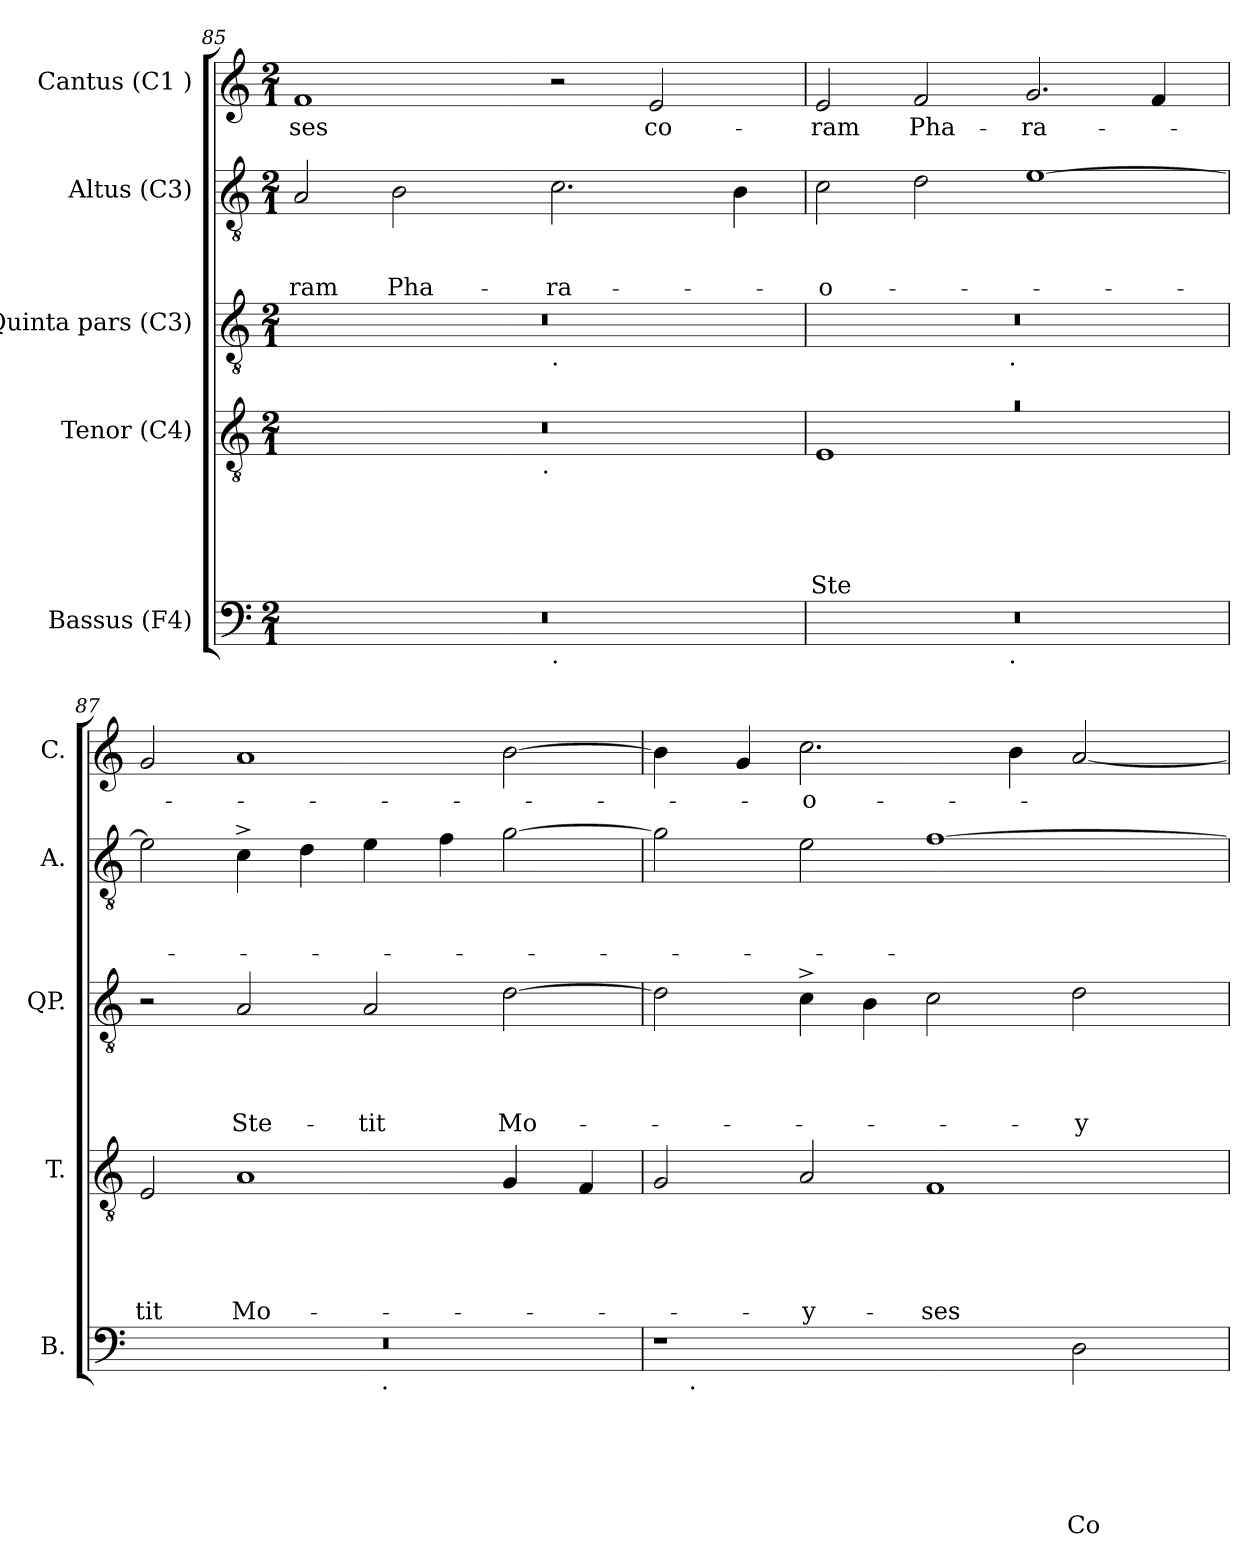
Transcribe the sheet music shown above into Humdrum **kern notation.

**kern	**text	**text	**text	**text	**text	**text	**kern	**text	**text	**text	**text	**text	**kern	**text	**text	**text	**text	**kern	**text	**text	**text	**kern	**text
*part5	*part5	*part5	*part5	*part5	*part5	*part5	*part4	*part4	*part4	*part4	*part4	*part4	*part3	*part3	*part3	*part3	*part3	*part2	*part2	*part2	*part2	*part1	*part1
*staff5	*staff5	*staff5	*staff5	*staff5	*staff5	*staff5	*staff4	*staff4	*staff4	*staff4	*staff4	*staff4	*staff3	*staff3	*staff3	*staff3	*staff3	*staff2	*staff2	*staff2	*staff2	*staff1	*staff1
*I"Bassus (F4)	*	*	*	*	*	*	*I"Tenor (C4)	*	*	*	*	*	*I"Quinta pars (C3)	*	*	*	*	*I"Altus (C3)	*	*	*	*I"Cantus (C1 )	*
*I'B.	*	*	*	*	*	*	*I'T.	*	*	*	*	*	*I'QP.	*	*	*	*	*I'A.	*	*	*	*I'C.	*
*clefF4	*	*	*	*	*	*	*clefGv2	*	*	*	*	*	*clefGv2	*	*	*	*	*clefGv2	*	*	*	*clefG2	*
*k[]	*	*	*	*	*	*	*k[]	*	*	*	*	*	*k[]	*	*	*	*	*k[]	*	*	*	*k[]	*
*C:	*	*	*	*	*	*	*C:	*	*	*	*	*	*C:	*	*	*	*	*C:	*	*	*	*C:	*
*M2/1	*	*	*	*	*	*	*M2/1	*	*	*	*	*	*M2/1	*	*	*	*	*M2/1	*	*	*	*M2/1	*
=85	=85	=85	=85	=85	=85	=85	=85	=85	=85	=85	=85	=85	=85	=85	=85	=85	=85	=85	=85	=85	=85	=85	=85
!	!	!	!	!	!	!	!	!	!	!	!	!	!	!	!	!	!	!	!	!	!LO:LY:b	!	!LO:LY:b
*^	*	*	*	*	*	*	*^	*	*	*	*	*	*^	*	*	*	*	*	*	*	*	*	*
0r	1ryy	.	.	.	.	.	.	0r	3%2ryy	.	.	.	.	.	0r	1ryy	.	.	.	.	2A/	.	.	-ram	1f	-ses
!	!	!	!	!	!	!	!	!	!	!	!	!	!	!	!	!	!	!	!	!	!	!	!	!LO:LY:b	!	!
.	.	.	.	.	.	.	.	.	.	.	.	.	.	.	.	.	.	.	.	.	2B\	.	.	Pha-	.	.
.	.	.	.	.	.	.	.	.	6ryy	.	.	.	.	.	.	.	.	.	.	.	.	.	.	.	.	.
.	.	.	.	.	.	.	.	.	12...ryy	.	.	.	.	.	.	.	.	.	.	.	.	.	.	.	.	.
!	!	!	!	!	!	!	!	!	!LO:TX:b:t=.	!	!	!	!	!	!	!	!	!	!	!	!	!	!	!	!	!
.	.	.	.	.	.	.	.	.	3%2ryy	.	.	.	.	.	.	.	.	.	.	.	.	.	.	.	.	.
!	!	!	!	!	!	!	!	!	!	!	!	!	!	!	!	!LO:TX:b:t=.	!	!	!	!	!	!	!	!	!	!
!	!LO:TX:b:t=.	!	!	!	!	!	!	!	!	!	!	!	!	!	!	!	!	!	!	!	!	!	!	!	!	!
!	!	!	!	!	!	!	!	!	!	!	!	!	!	!	!	!	!	!	!	!	!	!	!	!LO:LY:b	!	!
.	1ryy	.	.	.	.	.	.	.	.	.	.	.	.	.	.	1ryy	.	.	.	.	2.c\	.	.	-ra-	2r	.
!	!	!	!	!	!	!	!	!	!	!	!	!	!	!	!	!	!	!	!	!	!	!	!	!	!	!LO:LY:b
.	.	.	.	.	.	.	.	.	.	.	.	.	.	.	.	.	.	.	.	.	.	.	.	.	2e/	co-
.	.	.	.	.	.	.	.	.	3ryy	.	.	.	.	.	.	.	.	.	.	.	.	.	.	.	.	.
.	.	.	.	.	.	.	.	.	.	.	.	.	.	.	.	.	.	.	.	.	4B\	.	.	.	.	.
.	.	.	.	.	.	.	.	.	96ryy	.	.	.	.	.	.	.	.	.	.	.	.	.	.	.	.	.
=86	=86	=86	=86	=86	=86	=86	=86	=86	=86	=86	=86	=86	=86	=86	=86	=86	=86	=86	=86	=86	=86	=86	=86	=86	=86	=86
!	!	!	!	!	!	!	!	!LO:N:vis=1	!	!	!	!	!	!LO:LY:b	!	!	!	!	!	!	!	!	!	!LO:LY:b	!	!LO:LY:b
0r	2ryy	.	.	.	.	.	.	0ra	1E	.	.	.	.	Ste-	0r	2ryy	.	.	.	.	2c\	.	.	-o-	2e/	-ram
!	!	!	!	!	!	!	!	!	!	!	!	!	!	!	!	!	!	!	!	!	!	!	!	!	!	!LO:LY:b
.	4...ryy	.	.	.	.	.	.	.	.	.	.	.	.	.	.	4...ryy	.	.	.	.	2d\	.	.	.	2f/	Pha-
!	!	!	!	!	!	!	!	!	!	!	!	!	!	!	!	!LO:TX:b:t=.	!	!	!	!	!	!	!	!	!	!
!	!LO:TX:b:t=.	!	!	!	!	!	!	!	!	!	!	!	!	!	!	!	!	!	!	!	!	!	!	!	!	!
.	1ryy	.	.	.	.	.	.	.	.	.	.	.	.	.	.	1ryy	.	.	.	.	.	.	.	.	.	.
!	!	!	!	!	!	!	!	!	!	!	!	!	!	!	!	!	!	!	!	!	!	!	!	!	!	!LO:LY:b
.	.	.	.	.	.	.	.	.	1ryy	.	.	.	.	.	.	.	.	.	.	.	[>1e	.	.	.	2.g/	-ra-
.	.	.	.	.	.	.	.	.	.	.	.	.	.	.	.	.	.	.	.	.	.	.	.	.	4f/	.
.	32ryy	.	.	.	.	.	.	.	.	.	.	.	.	.	.	32ryy	.	.	.	.	.	.	.	.	.	.
!!LO:PB:g=z
=87	=87	=87	=87	=87	=87	=87	=87	=87	=87	=87	=87	=87	=87	=87	=87	=87	=87	=87	=87	=87	=87	=87	=87	=87	=87	=87
!	!	!	!	!	!	!	!	!	!	!	!	!	!	!LO:LY:b	!	!	!	!	!	!	!	!	!	!	!	!
*	*	*	*	*	*	*	*	*v	*v	*	*	*	*	*	*	*	*	*	*	*	*	*	*	*	*	*
*	*	*	*	*	*	*	*	*	*	*	*	*	*	*v	*v	*	*	*	*	*	*	*	*	*	*
0r	1ryy	.	.	.	.	.	.	2E/	.	.	.	.	-tit	2r	.	.	.	.	2e\]	.	.	.	2g/	.
!	!	!	!	!	!	!	!	!	!	!	!	!	!LO:LY:b	!	!	!	!	!LO:LY:b	!	!	!	!	!	!
.	.	.	.	.	.	.	.	1A	.	.	.	.	Mo-	2A/	.	.	.	Ste-	4c^>\	.	.	.	1a	.
.	.	.	.	.	.	.	.	.	.	.	.	.	.	.	.	.	.	.	4d\	.	.	.	.	.
!	!	!	!	!	!	!	!	!	!	!	!	!	!	!	!	!	!	!LO:LY:b	!	!	!	!	!	!
.	32ryy	.	.	.	.	.	.	.	.	.	.	.	.	2A/	.	.	.	-tit	4e\	.	.	.	.	.
!	!LO:TX:b:t=.	!	!	!	!	!	!	!	!	!	!	!	!	!	!	!	!	!	!	!	!	!	!	!
.	2ryy	.	.	.	.	.	.	.	.	.	.	.	.	.	.	.	.	.	.	.	.	.	.	.
.	.	.	.	.	.	.	.	.	.	.	.	.	.	.	.	.	.	.	4f\	.	.	.	.	.
!	!	!	!	!	!	!	!	!	!	!	!	!	!	!	!	!	!	!LO:LY:b	!	!	!	!	!	!
.	.	.	.	.	.	.	.	4G/	.	.	.	.	.	[>2d\	.	.	.	Mo-	[>2g\	.	.	.	[>2b\	.
.	4...ryy	.	.	.	.	.	.	.	.	.	.	.	.	.	.	.	.	.	.	.	.	.	.	.
.	.	.	.	.	.	.	.	4F/	.	.	.	.	.	.	.	.	.	.	.	.	.	.	.	.
=88	=88	=88	=88	=88	=88	=88	=88	=88	=88	=88	=88	=88	=88	=88	=88	=88	=88	=88	=88	=88	=88	=88	=88	=88
1r	16.ryy	.	.	.	.	.	.	2G/	.	.	.	.	.	2d\]	.	.	.	.	2g\]	.	.	.	4b\]	.
!	!LO:TX:b:t=.	!	!	!	!	!	!	!	!	!	!	!	!	!	!	!	!	!	!	!	!	!	!	!
.	1ryy	.	.	.	.	.	.	.	.	.	.	.	.	.	.	.	.	.	.	.	.	.	.	.
.	.	.	.	.	.	.	.	.	.	.	.	.	.	.	.	.	.	.	.	.	.	.	4g/	.
!	!	!	!	!	!	!	!	!	!	!	!	!	!LO:LY:b	!	!	!	!	!	!	!	!	!	!	!LO:LY:b
.	.	.	.	.	.	.	.	2A/	.	.	.	.	-y-	4c^>\	.	.	.	.	2e\	.	.	.	2.cc\	-o-
.	.	.	.	.	.	.	.	.	.	.	.	.	.	4B\	.	.	.	.	.	.	.	.	.	.
!	!	!	!	!	!	!	!	!	!	!	!	!	!LO:LY:b	!	!	!	!	!	!	!	!	!	!	!
2ryy	.	.	.	.	.	.	.	1F	.	.	.	.	-ses	2c\	.	.	.	.	[>1f	.	.	.	.	.
.	2ryy	.	.	.	.	.	.	.	.	.	.	.	.	.	.	.	.	.	.	.	.	.	.	.
.	.	.	.	.	.	.	.	.	.	.	.	.	.	.	.	.	.	.	.	.	.	.	4b\	.
!	!	!	!	!	!	!	!LO:LY:b	!	!	!	!	!	!	!	!	!	!	!LO:LY:b	!	!	!	!	!	!
2D\	.	.	.	.	.	.	Co-	.	.	.	.	.	.	2d\	.	.	.	-y-	.	.	.	.	[<2a/	.
.	4ryy	.	.	.	.	.	.	.	.	.	.	.	.	.	.	.	.	.	.	.	.	.	.	.
.	8ryy	.	.	.	.	.	.	.	.	.	.	.	.	.	.	.	.	.	.	.	.	.	.	.
.	32ryy	.	.	.	.	.	.	.	.	.	.	.	.	.	.	.	.	.	.	.	.	.	.	.
*v	*v	*	*	*	*	*	*	*	*	*	*	*	*	*	*	*	*	*	*	*	*	*	*	*
=	=	=	=	=	=	=	=	=	=	=	=	=	=	=	=	=	=	=	=	=	=	=	=
*-	*-	*-	*-	*-	*-	*-	*-	*-	*-	*-	*-	*-	*-	*-	*-	*-	*-	*-	*-	*-	*-	*-	*-
